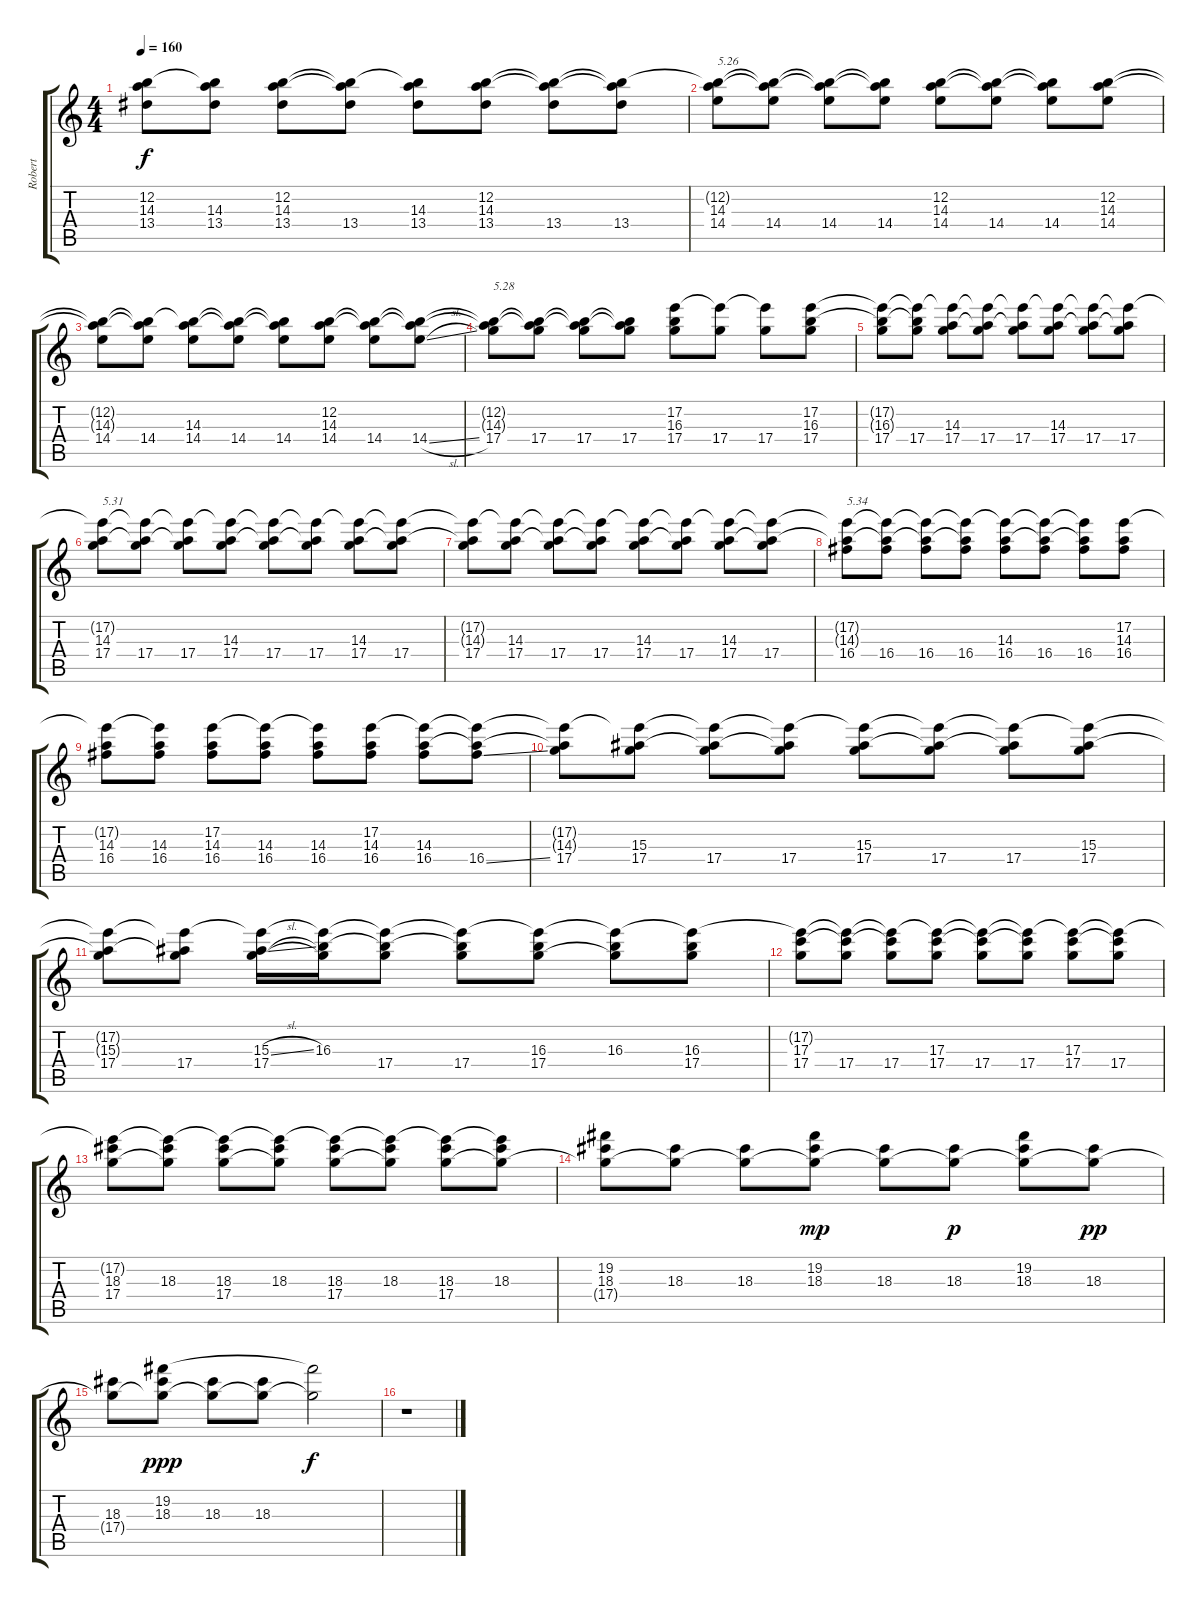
\track ("Robert" "Robert") {instrument electricguitarclean}
\staff {score tabs}
\tuning (E4 B3 G3 D3 A2 E2) {hide}
\ts (4 4)
\tempo 160
\clef g2
\ks c
(12.2{t} 14.3{t} 13.4).8{dy f} (12.2{t} 14.3 13.4).8 (12.2 14.3 13.4).8 (12.2{t} 14.3{t} 13.4).8 (12.2{t} 14.3 13.4).8 (12.2 14.3 13.4).8 (12.2{t} 14.3{t} 13.4).8 (12.2{t} 14.3{t} 13.4).8 |
(12.2{t} 14.3 14.4).8{txt "5.26"} (12.2{t} 14.3{t} 14.4).8 (12.2{t} 14.3{t} 14.4).8 (12.2{t} 14.3{t} 14.4).8 (12.2 14.3 14.4).8 (12.2{t} 14.3{t} 14.4).8 (12.2{t} 14.3{t} 14.4).8 (12.2 14.3 14.4).8 |
(12.2{t} 14.3{t} 14.4).8 (12.2{t} 14.3{t} 14.4).8 (12.2{t} 14.3 14.4).8 (12.2{t} 14.3{t} 14.4).8 (12.2{t} 14.3{t} 14.4).8 (12.2 14.3 14.4).8 (12.2{t} 14.3{t} 14.4).8 (12.2{t} 14.3{t} 14.4{sl}).8 |
(12.2{t} 14.3{t} 17.4).8{txt "5.28"} (12.2{t} 14.3{t} 17.4).8 (12.2{t} 14.3{t} 17.4).8 (12.2{t} 14.3{t} 17.4).8 (17.2 16.3 17.4).8 (17.2{t} 17.4).8 (17.2{t} 17.4).8 (17.2 16.3 17.4).8 |
(17.2{t} 16.3{t} 17.4).8 (17.2{t} 16.3{t} 17.4).8 (17.2{t} 14.3 17.4).8 (17.2{t} 14.3{t} 17.4).8 (17.2{t} 14.3{t} 17.4).8 (17.2{t} 14.3 17.4).8 (17.2{t} 14.3{t} 17.4).8 (17.2{t} 14.3{t} 17.4).8 |
(17.2{t} 14.3 17.4).8{txt "5.31"} (17.2{t} 14.3{t} 17.4).8 (17.2{t} 14.3{t} 17.4).8 (17.2{t} 14.3 17.4).8 (17.2{t} 14.3{t} 17.4).8 (17.2{t} 14.3{t} 17.4).8 (17.2{t} 14.3 17.4).8 (17.2{t} 14.3{t} 17.4).8 |
(17.2{t} 14.3{t} 17.4).8 (17.2{t} 14.3 17.4).8 (17.2{t} 14.3{t} 17.4).8 (17.2{t} 14.3{t} 17.4).8 (17.2{t} 14.3 17.4).8 (17.2{t} 14.3{t} 17.4).8 (17.2{t} 14.3 17.4).8 (17.2{t} 14.3{t} 17.4).8 |
(17.2{t} 14.3{t} 16.4).8{txt "5.34"} (17.2{t} 14.3{t} 16.4).8 (17.2{t} 14.3{t} 16.4).8 (17.2{t} 14.3{t} 16.4).8 (17.2{t} 14.3 16.4).8 (17.2{t} 14.3{t} 16.4).8 (17.2{t} 14.3{t} 16.4).8 (17.2 14.3 16.4).8 |
(17.2{t} 14.3 16.4).8 (17.2{t} 14.3 16.4).8 (17.2 14.3 16.4).8 (17.2{t} 14.3 16.4).8 (17.2{t} 14.3 16.4).8 (17.2 14.3 16.4).8 (17.2{t} 14.3 16.4).8 (17.2{t} 14.3{t} 16.4{ss}).8 |
(17.2{t} 14.3{t} 17.4).8 (17.2{t} 15.3 17.4).8 (17.2{t} 15.3{t} 17.4).8 (17.2{t} 15.3{t} 17.4).8 (17.2{t} 15.3 17.4).8 (17.2{t} 15.3{t} 17.4).8 (17.2{t} 15.3{t} 17.4).8 (17.2{t} 15.3 17.4).8 |
(17.2{t} 15.3{t} 17.4).8 (17.2{t} 15.3{t} 17.4).8 (17.2{t} 15.3{sl} 17.4).16 (17.2{t} 16.3 17.4{t}).16 (17.2{t} 16.3{t} 17.4).8 (17.2{t} 16.3{t} 17.4).8 (17.2{t} 16.3 17.4).8 (17.2{t} 16.3 17.4{t}).8 (17.2{t} 16.3 17.4).8 |
(17.2{t} 17.3 17.4).8 (17.2{t} 17.3{t} 17.4).8 (17.2{t} 17.3{t} 17.4).8 (17.2{t} 17.3 17.4).8 (17.2{t} 17.3{t} 17.4).8 (17.2{t} 17.3{t} 17.4).8 (17.2{t} 17.3 17.4).8 (17.2{t} 17.3{t} 17.4).8 |
(17.2{t} 18.3 17.4).8 (17.2{t} 18.3 17.4{t}).8 (17.2{t} 18.3 17.4).8 (17.2{t} 18.3 17.4{t}).8 (17.2{t} 18.3 17.4).8 (17.2{t} 18.3 17.4{t}).8 (17.2{t} 18.3 17.4).8 (17.2{t} 18.3 17.4{t}).8 |
(19.2 18.3 17.4{t}).8 (18.3 17.4{t}).8 (18.3 17.4{t}).8 (19.2 18.3 17.4{t}).8{dy mp} (18.3 17.4{t}).8 (18.3 17.4{t}).8{dy p} (19.2 18.3 17.4{t}).8 (18.3 17.4{t}).8{dy pp} |
(18.3 17.4{t}).8 (19.2 18.3 17.4{t}).8{dy ppp} (18.3 17.4{t}).8 (18.3 17.4{t}).8 (19.2{t} 17.4{t}).2{dy f} |
r.1
